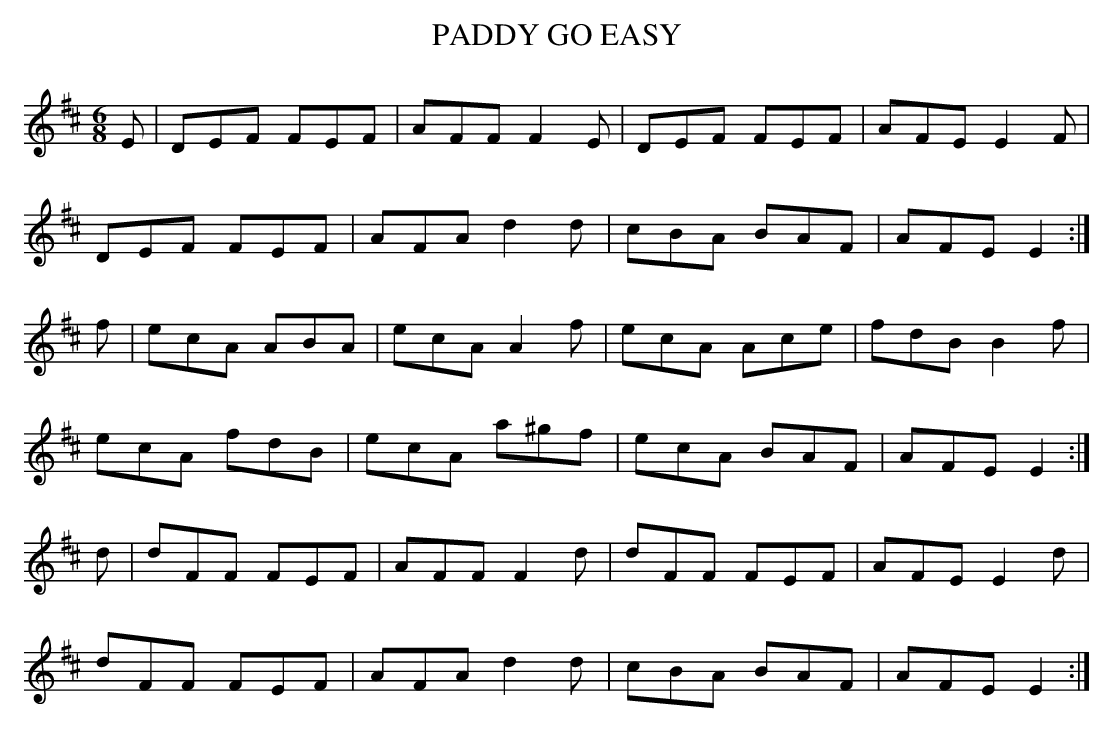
X:1
T:PADDY GO EASY
M:6/8
L:1/8
K:D
E|DEF FEF|AFF F2E|DEF FEF|AFE E2F|
DEF FEF|AFA d2d|cBA BAF|AFE E2:|
f|ecA ABA|ecA A2f|ecA Ace|fdB B2f|
ecA fdB|ecA a^gf|ecA BAF|AFE E2:|
d|dFF FEF|AFF F2d|dFF FEF|AFE E2d|
dFF FEF|AFA d2d|cBA BAF|AFE E2:|
